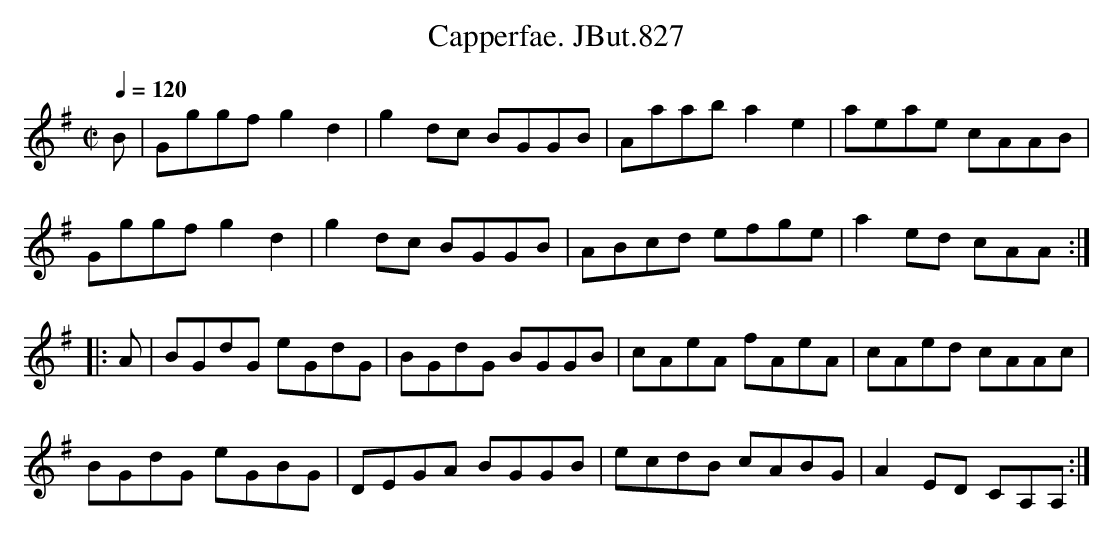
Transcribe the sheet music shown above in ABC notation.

X:1
T:Capperfae. JBut.827
M:C|
L:1/8
Q:1/4=120
K:Ador
B|Gggf g2 d2|g2 dc BGGB|Aaab a2 e2|aeae cAAB|
Gggf g2 d2|g2 dc BGGB|ABcd efge|a2 ed cAA:|
|:A|BGdG eGdG|BGdG BGGB|cAeA fAeA|cAed cAAc|
BGdG eGBG|DEGA BGGB|ecdB cABG|A2 ED CA,A,:|
